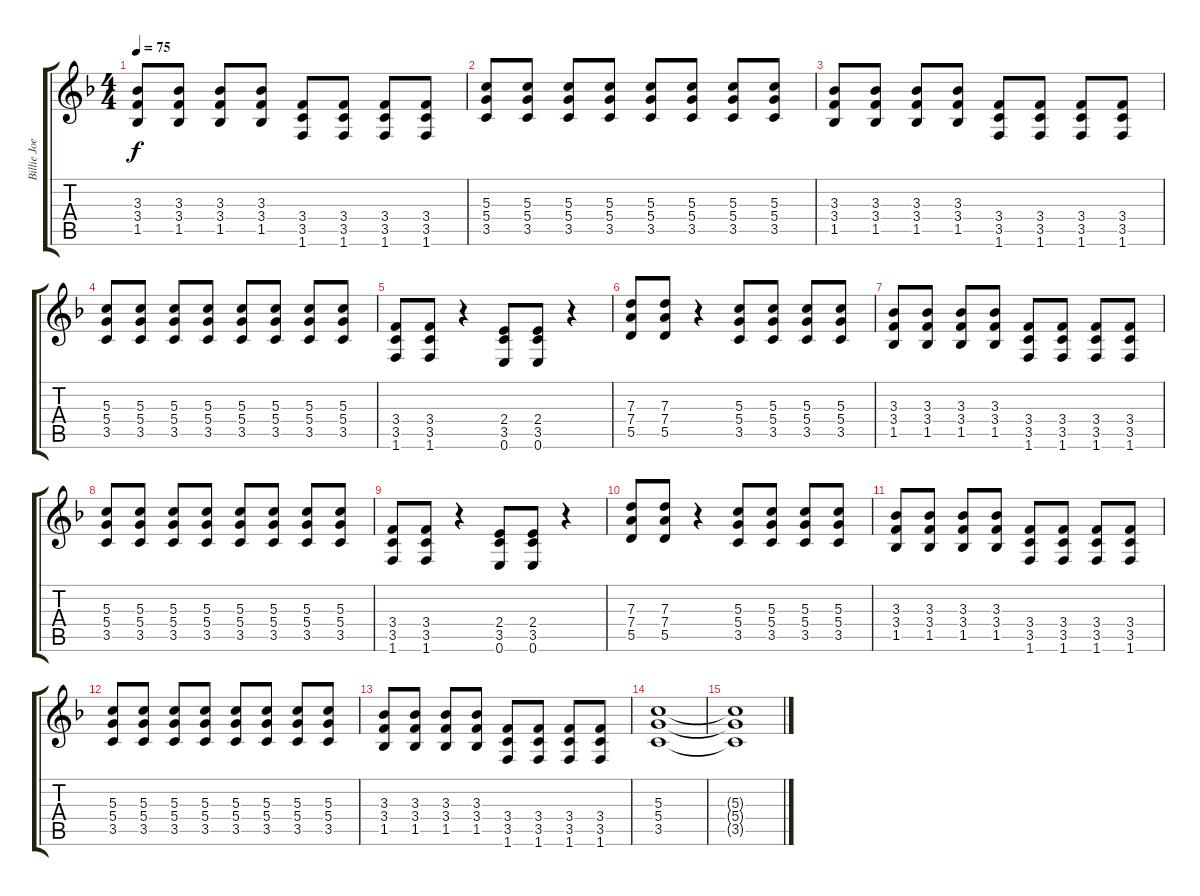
\track ("Billie Joe" "Billie Joe") {instrument acousticguitarsteel}
\staff {score tabs}
\tuning (E4 B3 G3 D3 A2 E2) {hide}
\ts (4 4)
\tempo 75
\clef g2
\ks f
(3.3 3.4 1.5).8{dy f} (3.3 3.4 1.5).8 (3.3 3.4 1.5).8 (3.3 3.4 1.5).8 (3.4 3.5 1.6).8 (3.4 3.5 1.6).8 (3.4 3.5 1.6).8 (3.4 3.5 1.6).8 |
(5.3 5.4 3.5).8 (5.3 5.4 3.5).8 (5.3 5.4 3.5).8 (5.3 5.4 3.5).8 (5.3 5.4 3.5).8 (5.3 5.4 3.5).8 (5.3 5.4 3.5).8 (5.3 5.4 3.5).8 |
(3.3 3.4 1.5).8 (3.3 3.4 1.5).8 (3.3 3.4 1.5).8 (3.3 3.4 1.5).8 (3.4 3.5 1.6).8 (3.4 3.5 1.6).8 (3.4 3.5 1.6).8 (3.4 3.5 1.6).8 |
(5.3 5.4 3.5).8 (5.3 5.4 3.5).8 (5.3 5.4 3.5).8 (5.3 5.4 3.5).8 (5.3 5.4 3.5).8 (5.3 5.4 3.5).8 (5.3 5.4 3.5).8 (5.3 5.4 3.5).8 |
(3.4 3.5 1.6).8 (3.4 3.5 1.6).8 r.4 (2.4 3.5 0.6).8 (2.4 3.5 0.6).8 r.4 |
(7.3 7.4 5.5).8 (7.3 7.4 5.5).8 r.4 (5.3 5.4 3.5).8 (5.3 5.4 3.5).8 (5.3 5.4 3.5).8 (5.3 5.4 3.5).8 |
(3.3 3.4 1.5).8 (3.3 3.4 1.5).8 (3.3 3.4 1.5).8 (3.3 3.4 1.5).8 (3.4 3.5 1.6).8 (3.4 3.5 1.6).8 (3.4 3.5 1.6).8 (3.4 3.5 1.6).8 |
(5.3 5.4 3.5).8 (5.3 5.4 3.5).8 (5.3 5.4 3.5).8 (5.3 5.4 3.5).8 (5.3 5.4 3.5).8 (5.3 5.4 3.5).8 (5.3 5.4 3.5).8 (5.3 5.4 3.5).8 |
(3.4 3.5 1.6).8 (3.4 3.5 1.6).8 r.4 (2.4 3.5 0.6).8 (2.4 3.5 0.6).8 r.4 |
(7.3 7.4 5.5).8 (7.3 7.4 5.5).8 r.4 (5.3 5.4 3.5).8 (5.3 5.4 3.5).8 (5.3 5.4 3.5).8 (5.3 5.4 3.5).8 |
(3.3 3.4 1.5).8 (3.3 3.4 1.5).8 (3.3 3.4 1.5).8 (3.3 3.4 1.5).8 (3.4 3.5 1.6).8 (3.4 3.5 1.6).8 (3.4 3.5 1.6).8 (3.4 3.5 1.6).8 |
(5.3 5.4 3.5).8 (5.3 5.4 3.5).8 (5.3 5.4 3.5).8 (5.3 5.4 3.5).8 (5.3 5.4 3.5).8 (5.3 5.4 3.5).8 (5.3 5.4 3.5).8 (5.3 5.4 3.5).8 |
(3.3 3.4 1.5).8 (3.3 3.4 1.5).8 (3.3 3.4 1.5).8 (3.3 3.4 1.5).8 (3.4 3.5 1.6).8 (3.4 3.5 1.6).8 (3.4 3.5 1.6).8 (3.4 3.5 1.6).8 |
(5.3 5.4 3.5).1 |
(5.3{t} 5.4{t} 3.5{t}).1
